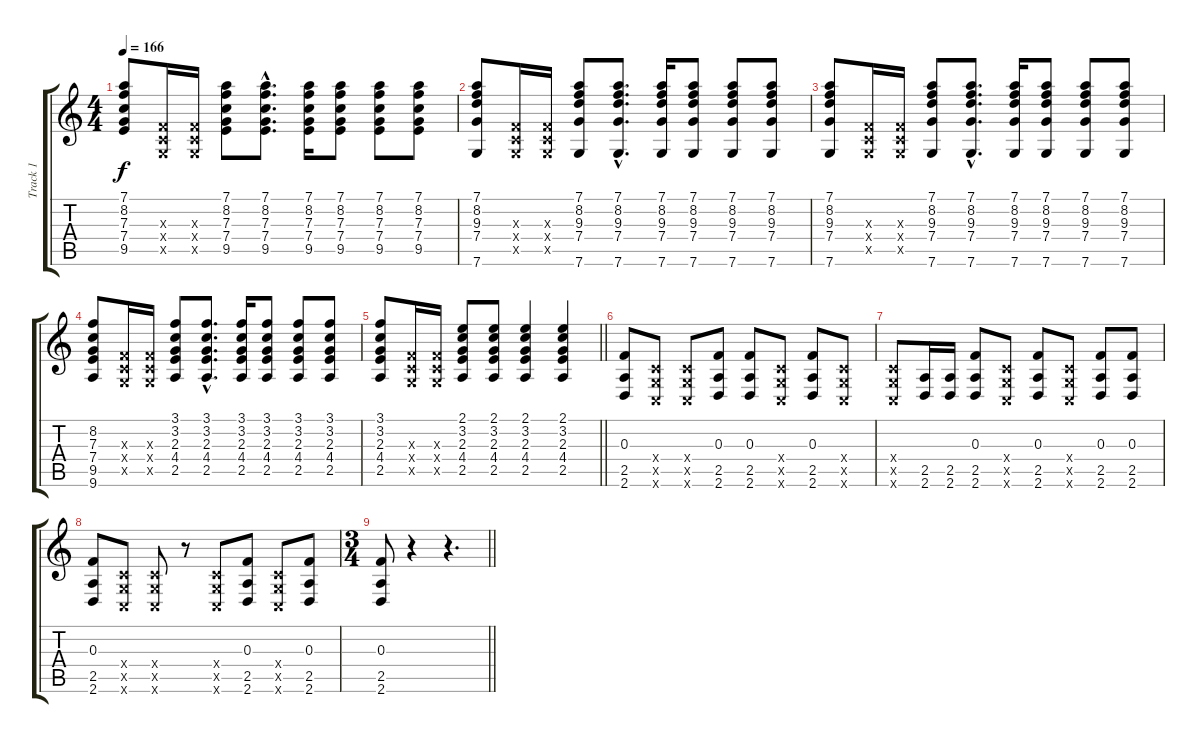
\track ("Track 1" "Track 1") {instrument electricguitarjazz}
\staff {score tabs}
\tuning (D4 A3 F3 C3 G2 C2) {hide}
\ts (4 4)
\tempo 166
\clef g2
\ks c
(7.1 8.2 7.3 7.4 9.5).8{dy f} (0.3{x} 0.4{x} 0.5{x}).16 (0.3{x} 0.4{x} 0.5{x}).16 (7.1 8.2 7.3 7.4 9.5).8 (7.1{hac} 8.2{hac} 7.3{hac} 7.4{hac} 9.5{hac}).8{d} (7.1 8.2 7.3 7.4 9.5).16 (7.1 8.2 7.3 7.4 9.5).8 (7.1 8.2 7.3 7.4 9.5).8 (7.1 8.2 7.3 7.4 9.5).8 |
(7.1 8.2 9.3 7.4 7.6).8 (0.3{x} 0.4{x} 0.5{x}).16 (0.3{x} 0.4{x} 0.5{x}).16 (7.1 8.2 9.3 7.4 7.6).8 (7.1{hac} 8.2{hac} 9.3{hac} 7.4{hac} 7.6{hac}).8{d} (7.1 8.2 9.3 7.4 7.6).16 (7.1 8.2 9.3 7.4 7.6).8 (7.1 8.2 9.3 7.4 7.6).8 (7.1 8.2 9.3 7.4 7.6).8 |
(7.1 8.2 9.3 7.4 7.6).8 (0.3{x} 0.4{x} 0.5{x}).16 (0.3{x} 0.4{x} 0.5{x}).16 (7.1 8.2 9.3 7.4 7.6).8 (7.1{hac} 8.2{hac} 9.3{hac} 7.4{hac} 7.6{hac}).8{d} (7.1 8.2 9.3 7.4 7.6).16 (7.1 8.2 9.3 7.4 7.6).8 (7.1 8.2 9.3 7.4 7.6).8 (7.1 8.2 9.3 7.4 7.6).8 |
(8.2 7.3 7.4 9.5 9.6).8 (0.3{x} 0.4{x} 0.5{x}).16 (0.3{x} 0.4{x} 0.5{x}).16 (3.1 3.2 2.3 4.4 2.5).8 (3.1{hac} 3.2{hac} 2.3{hac} 4.4{hac} 2.5{hac}).8{d} (3.1 3.2 2.3 4.4 2.5).16 (3.1 3.2 2.3 4.4 2.5).8 (3.1 3.2 2.3 4.4 2.5).8 (3.1 3.2 2.3 4.4 2.5).8 |
\barLineRight lightlight
(3.1 3.2 2.3 4.4 2.5).8 (0.3{x} 0.4{x} 0.5{x}).16 (0.3{x} 0.4{x} 0.5{x}).16 (2.1 3.2 2.3 4.4 2.5).8 (2.1 3.2 2.3 4.4 2.5).8 (2.1 3.2 2.3 4.4 2.5).4 (2.1 3.2 2.3 4.4 2.5).4 |
(0.3 2.5 2.6).8 (0.4{x} 0.5{x} 0.6{x}).8 (0.4{x} 0.5{x} 0.6{x}).8 (0.3 2.5 2.6).8 (0.3 2.5 2.6).8 (0.4{x} 0.5{x} 0.6{x}).8 (0.3 2.5 2.6).8 (0.4{x} 0.5{x} 0.6{x}).8 |
(0.4{x} 0.5{x} 0.6{x}).8 (2.5 2.6).16 (2.5 2.6).16 (0.3 2.5 2.6).8 (0.4{x} 0.5{x} 0.6{x}).8 (0.3 2.5 2.6).8 (0.4{x} 0.5{x} 0.6{x}).8 (0.3 2.5 2.6).8 (0.3 2.5 2.6).8 |
(0.3 2.5 2.6).8 (0.4{x} 0.5{x} 0.6{x}).8 (0.4{x} 0.5{x} 0.6{x}).8 r.8 (0.4{x} 0.5{x} 0.6{x}).8 (0.3 2.5 2.6).8 (0.4{x} 0.5{x} 0.6{x}).8 (0.3 2.5 2.6).8 |
\ts (3 4)
\barLineRight lightlight
(0.3 2.5 2.6).8 r.4 r.4{d}
